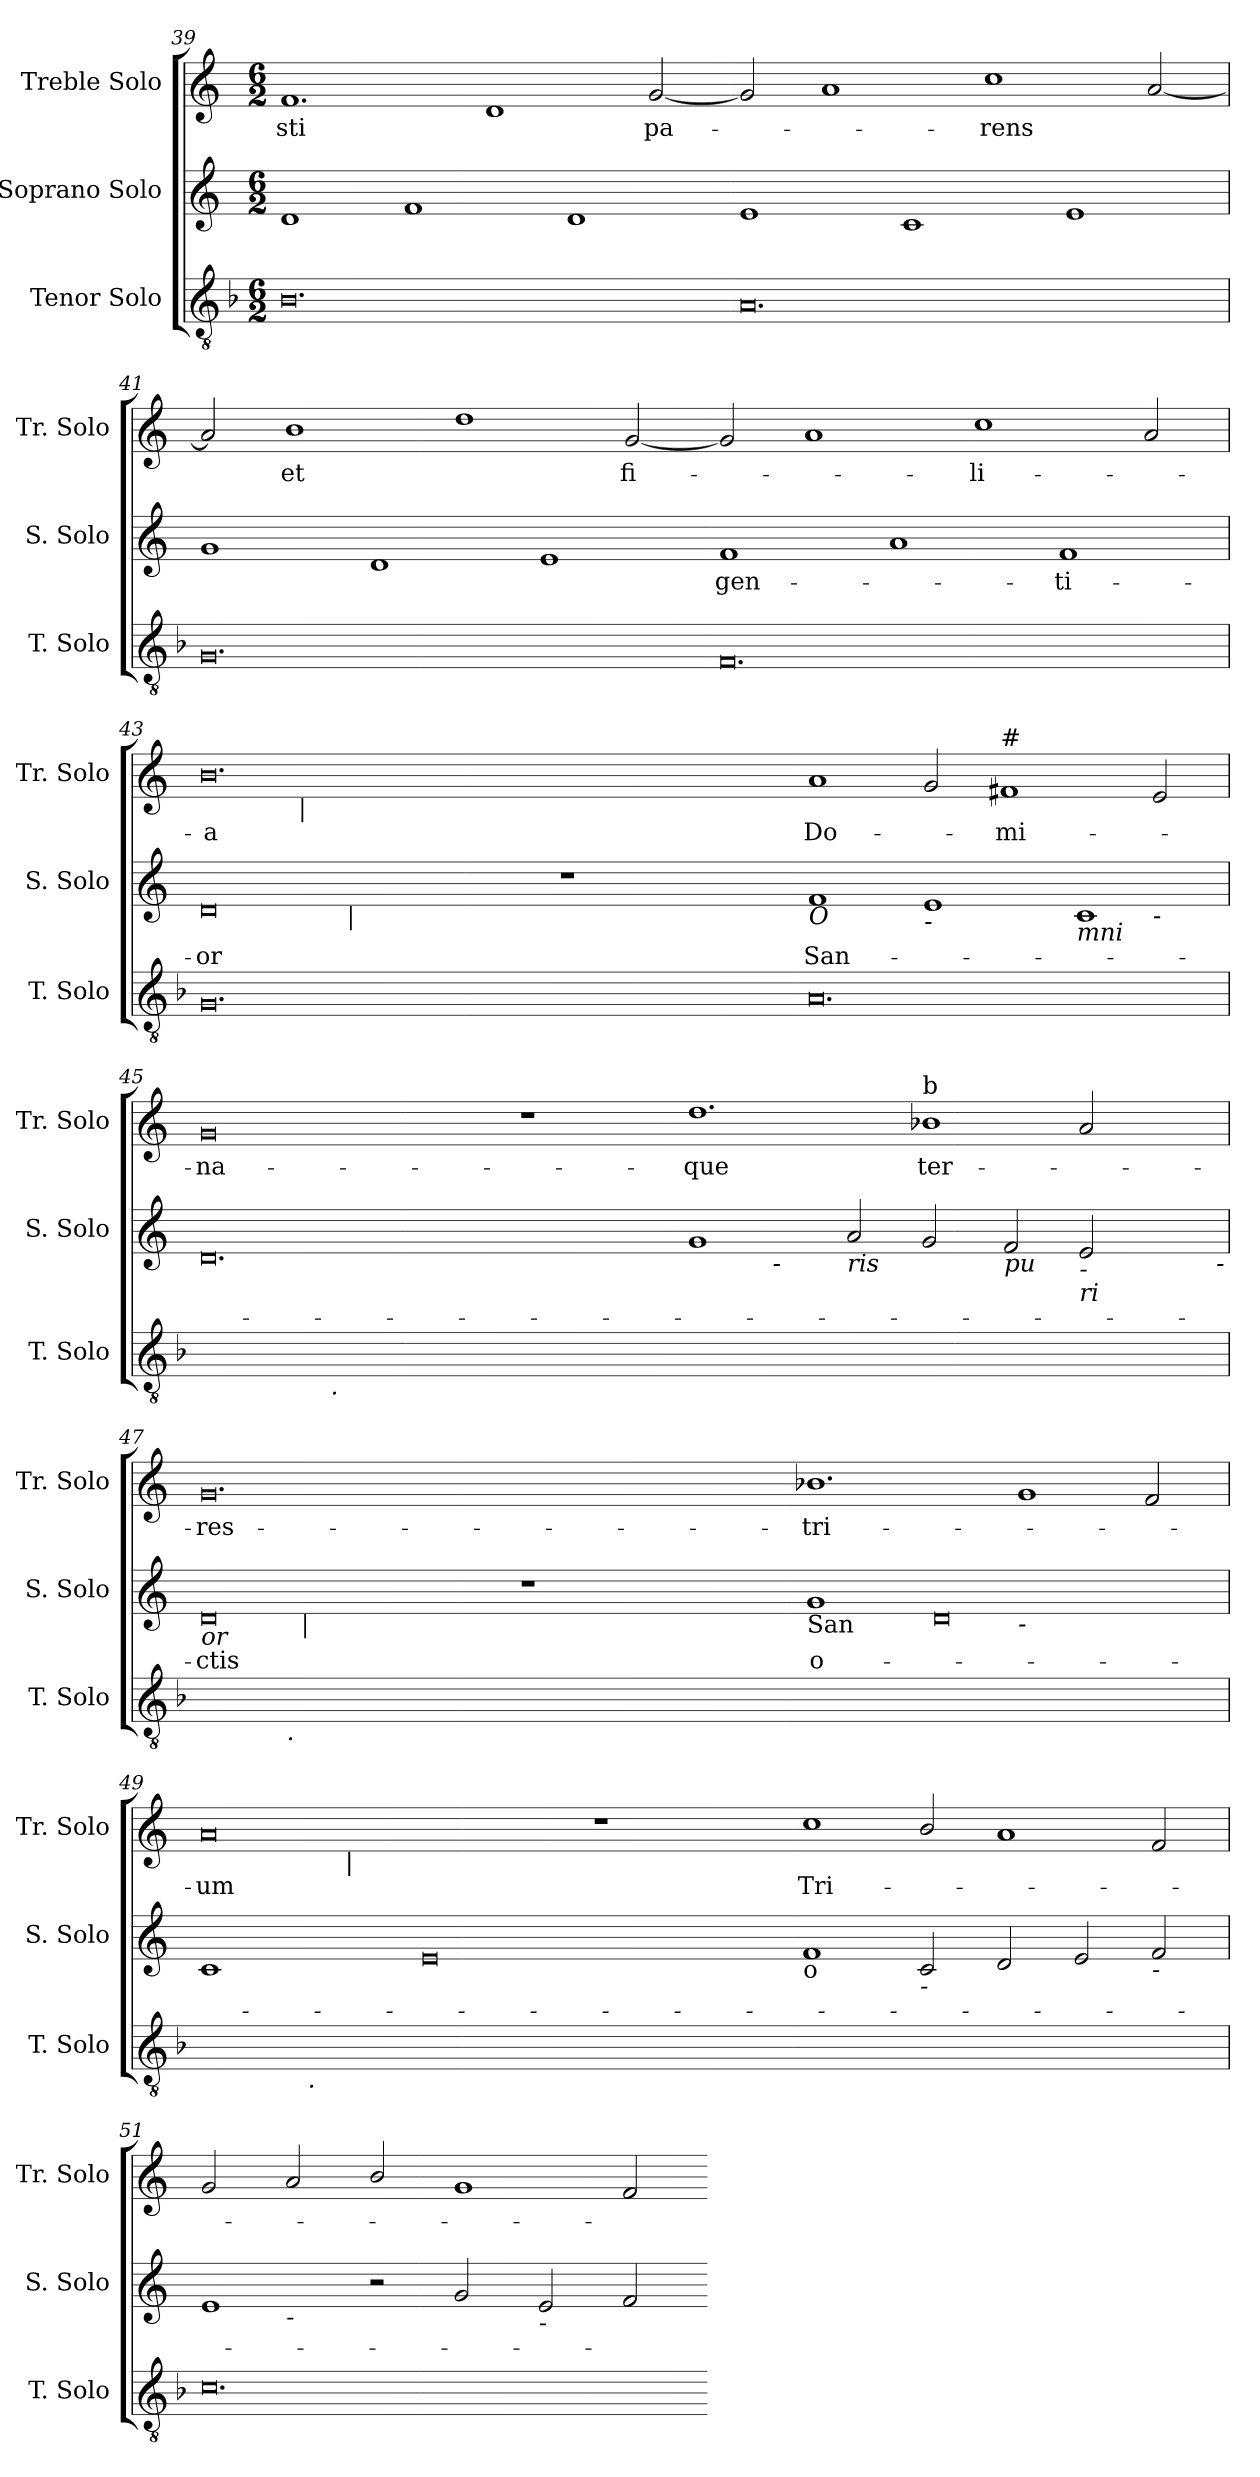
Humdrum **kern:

**kern	**kern	**text	**kern	**text
*part3	*part2	*part2	*part1	*part1
*staff3	*staff2	*staff2	*staff1	*staff1
*I"Tenor Solo	*I"Soprano Solo	*	*I"Treble Solo	*
*I'T. Solo	*I'S. Solo	*	*I'Tr. Solo	*
*clefGv2	*clefG2	*	*clefG2	*
*ITrd7c12	*	*	*	*
*k[b-]	*k[]	*	*k[]	*
*F:	*C:	*	*C:	*
*M6/2	*M6/2	*	*M6/2	*
=39	=39	=39	=39	=39
!	!	!	!	!LO:LY:b:color=#000000
0.BB-i	1di	.	1.fi	-sti
.	1fi	.	.	.
.	.	.	1di	.
.	1di	.	.	.
!	!	!	!	!LO:LY:b:color=#000000
.	.	.	[<2gi/	pa-
=40-	=40-	=40-	=40-	=40-
0.AAi	1ei	.	2gi/]	.
.	.	.	1ai	.
.	1ci	.	.	.
!	!	!	!	!LO:LY:b:color=#000000
.	.	.	1cci	-rens
.	1ei	.	.	.
.	.	.	[<2ai/	.
=41	=41	=41	=41	=41
0.GGi	1gi	.	2ai/]	.
!	!	!	!	!LO:LY:b:color=#000000
.	.	.	1bi	et
.	1di	.	.	.
.	.	.	1ddi	.
.	1ei	.	.	.
!	!	!	!	!LO:LY:b:color=#000000
.	.	.	[<2gi/	fi-
=42-	=42-	=42-	=42-	=42-
!	!	!LO:LY:b:color=#000000	!	!
0.FFi	1fi	-gen-	2gi/]	.
.	.	.	1ai	.
.	1ai	.	.	.
!	!	!	!	!LO:LY:b:color=#000000
.	.	.	1cci	-li-
!	!	!LO:LY:b:color=#000000	!	!
.	1fi	-ti-	.	.
.	.	.	2ai/	.
!!LO:LB:g=z
=43	=43	=43	=43	=43
!	!	!LO:LY:b:color=#000000	!	!
!	!LO:TX:b:i:t=-	!	!	!
!	!	!	!	!LO:LY:b:color=#000000
*	*^	*	*^	*
0.GGi	0di	2ryy	-or	0.bi	4ryy	-a
.	.	.	.	.	8ryy	.
.	.	.	.	.	64ryy	.
.	.	.	.	.	256.ryy	.
!	!	!	!	!	!LO:TX:b:i:t=|	!
.	.	.	.	.	1ryy	.
.	.	32ryy	.	.	.	.
.	.	256ryy	.	.	.	.
.	.	1024ryy	.	.	.	.
!	!	!LO:TX:b:i:t=|	!	!	!	!
.	.	1ryy	.	.	.	.
.	.	.	.	.	1ryy	.
.	.	1ryy	.	.	.	.
.	1r	.	.	.	.	.
.	.	.	.	.	2ryy	.
.	.	4ryy	.	.	.	.
.	.	8ryy	.	.	.	.
.	.	.	.	.	16ryy	.
.	.	16ryy	.	.	.	.
.	.	.	.	.	32ryy	.
.	.	64ryy	.	.	.	.
.	.	128ryy	.	.	.	.
.	.	.	.	.	128ryy	.
.	.	512.ryy	.	.	.	.
.	.	.	.	.	512ryy	.
*	*	*	*	*v	*v	*
=44-	=44-	=44-	=44-	=44-	=44-
*	*	*	*	*^	*
!	!	!	!LO:LY:b:color=#000000	!	!	!
*	*	*	*	*v	*v	*
*	*	*	*	*^	*
!	!LO:TX:b:i:t=O	!	!	!	!	!
!	!	!	!	!	!	!LO:LY:b:color=#000000
*	*	*	*	*v	*v	*
0.AAi	1fi	1ryy	San-	1ai	Do-
!	!LO:TX:b:i:t=-	!	!	!	!
.	1ei	1.ryy	.	2gi/	.
!	!	!	!	!LO:TX:a:t=#	!
!	!	!	!	!	!LO:LY:b:color=#000000
.	.	.	.	1f#i	-mi-
!	!LO:TX:b:i:t=mni	!	!	!	!
.	1ci	.	.	.	.
!	!	!LO:TX:b:i:t=-	!	!	!
.	.	2ryy	.	2ei/	.
*	*v	*v	*	*	*
=45	=45	=45	=45	=45
*	*^	*	*	*
!	!LO:TX:b:i:t=bus	!	!	!	!
!	!	!	!	!	!LO:LY:b:color=#000000
*^	*v	*v	*	*	*
[<0.GGiyy	4ryy	0.di	.	0gi	-na-
.	8ryy	.	.	.	.
.	16ryy	.	.	.	.
.	32ryy	.	.	.	.
.	64ryy	.	.	.	.
.	256ryy	.	.	.	.
!	!LO:TX:b:i:t=.	!	!	!	!
.	1ryy	.	.	.	.
.	1ryy	.	.	.	.
.	.	.	.	1r	.
.	2ryy	.	.	.	.
.	128.ryy	.	.	.	.
*v	*v	*	*	*	*
=46-	=46-	=46-	=46-	=46-
*^	*	*	*	*
!	!	!LO:TX:b:i:t=pu	!	!	!
!	!	!	!	!	!LO:LY:b:color=#000000
*v	*v	*^	*	*	*
0.GGiyy]	1gi	2ryy	.	1.ddi	-que
.	.	128ryy	.	.	.
.	.	512.ryy	.	.	.
!	!	!LO:TX:b:i:t=-	!	!	!
.	.	1ryy	.	.	.
!	!LO:TX:b:i:t=ris	!	!	!	!
.	2ai/	.	.	.	.
!	!	!	!	!LO:TX:a:t=b	!
!	!	!	!	!	!LO:LY:b:color=#000000
.	2gi/	.	.	1b-i	ter-
.	.	1ryy	.	.	.
!	!LO:TX:b:i:t=pu	!	!	!	!
.	2fi/	.	.	.	.
!	!LO:TX:b:i:t=-	!	!	!	!
!	!LO:TX:b:i:t=ri	!	!	!	!
.	2ei/	.	.	2ai/	.
.	.	4ryy	.	.	.
.	.	8ryy	.	.	.
.	.	16ryy	.	.	.
.	.	32ryy	.	.	.
.	.	64ryy	.	.	.
.	.	256ryy	.	.	.
!	!	!LO:TX:b:i:t=-	!	!	!
.	.	1024ryy	.	.	.
=47	=47	=47	=47	=47	=47
!	!	!	!LO:LY:b:color=#000000	!	!
!	!LO:TX:b:i:t=or	!	!	!	!
!LO:TX:b:t=II (47-91)	!	!	!	!	!
!	!	!	!	!	!LO:LY:b:color=#000000
*^	*	*	*	*	*
[<0.BB-iyy	2ryy	0di	2ryy	-ctis	0.gi	-res-
.	1024ryy	.	64...ryy	.	.	.
!	!LO:TX:b:i:t=.	!	!	!	!	!
.	1ryy	.	.	.	.	.
!	!	!	!LO:TX:b:i:t=|	!	!	!
.	.	.	1ryy	.	.	.
.	1ryy	.	.	.	.	.
.	.	.	1ryy	.	.	.
.	.	1r	.	.	.	.
.	4ryy	.	.	.	.	.
.	.	.	4ryy	.	.	.
.	8ryy	.	.	.	.	.
.	.	.	8ryy	.	.	.
.	16ryy	.	.	.	.	.
.	.	.	16ryy	.	.	.
.	32ryy	.	.	.	.	.
.	.	.	32ryy	.	.	.
.	64ryy	.	.	.	.	.
.	128...ryy	.	.	.	.	.
.	.	.	512ryy	.	.	.
*v	*v	*	*	*	*	*
=48-	=48-	=48-	=48-	=48-	=48-
*^	*	*	*	*	*
!	!	!	!	!LO:LY:b:color=#000000	!	!
*v	*v	*	*	*	*	*
*^	*	*	*	*	*
!	!	!LO:TX:b:t=San	!	!	!	!
!	!	!	!	!	!	!LO:LY:b:color=#000000
*v	*v	*	*	*	*	*
0.BB-iyy]	1gi	1.ryy	o-	1.b-Xi	-tri-
.	0di	.	.	.	.
!	!	!LO:TX:b:i:t=-	!	!	!
.	.	1.ryy	.	1gi	.
.	.	.	.	2fi/	.
*	*v	*v	*	*	*
!!LO:LB:g=z
=49	=49	=49	=49	=49
*	*^	*	*	*
!	!	!	!	!LO:TX:b:i:t=-	!
!	!LO:TX:b:i:t=-	!	!	!	!
!	!LO:TX:b:t=ctis	!	!	!	!
!	!	!	!	!	!LO:LY:b:color=#000000
*^	*v	*v	*	*^	*
[<0.AAiyy	4ryy	1ci	.	0ai	4ryy	-um
.	8ryy	.	.	.	8ryy	.
.	32ryy	.	.	.	16ryy	.
.	128...ryy	.	.	.	.	.
!	!LO:TX:b:i:t=.	!	!	!	!	!
.	1ryy	.	.	.	.	.
.	.	.	.	.	32ryy	.
.	.	.	.	.	64...ryy	.
!	!	!	!	!	!LO:TX:b:i:t=|	!
.	.	.	.	.	1ryy	.
.	.	0ei	.	.	.	.
.	1ryy	.	.	.	.	.
.	.	.	.	.	1ryy	.
.	.	.	.	1r	.	.
.	2ryy	.	.	.	.	.
.	.	.	.	.	2ryy	.
.	16ryy	.	.	.	.	.
.	64ryy	.	.	.	.	.
.	.	.	.	.	512ryy	.
.	1024ryy	.	.	.	.	.
*v	*v	*	*	*v	*v	*
=50-	=50-	=50-	=50-	=50-
*^	*	*	*^	*
!	!	!LO:TX:b:t=o	!	!	!	!
!	!	!	!	!	!	!LO:LY:b:color=#000000
*v	*v	*	*	*v	*v	*
0.AAiyy]	1fi	.	1cci	Tri-
!	!LO:TX:b:i:t=-	!	!	!
.	2ci/	.	2bi/	.
.	2di/	.	1ai	.
.	2ei/	.	.	.
!	!LO:TX:b:i:t=-	!	!	!
.	2fi/	.	2fi/	.
=51	=51	=51	=51	=51
*	*^	*	*	*
0.Ci	1ei	2ryy	.	2gi/	.
!	!	!LO:TX:b:i:t=-	!	!	!
.	.	1ryy	.	2ai/	.
.	2r	.	.	2bi/	.
.	2gi/	1.ryy	.	1gi	.
!	!LO:TX:b:i:t=-	!	!	!	!
.	2ei/	.	.	.	.
.	2fi/	.	.	2fi/	.
*	*v	*v	*	*	*
=-	=-	=-	=-	=-
*-	*-	*-	*-	*-
